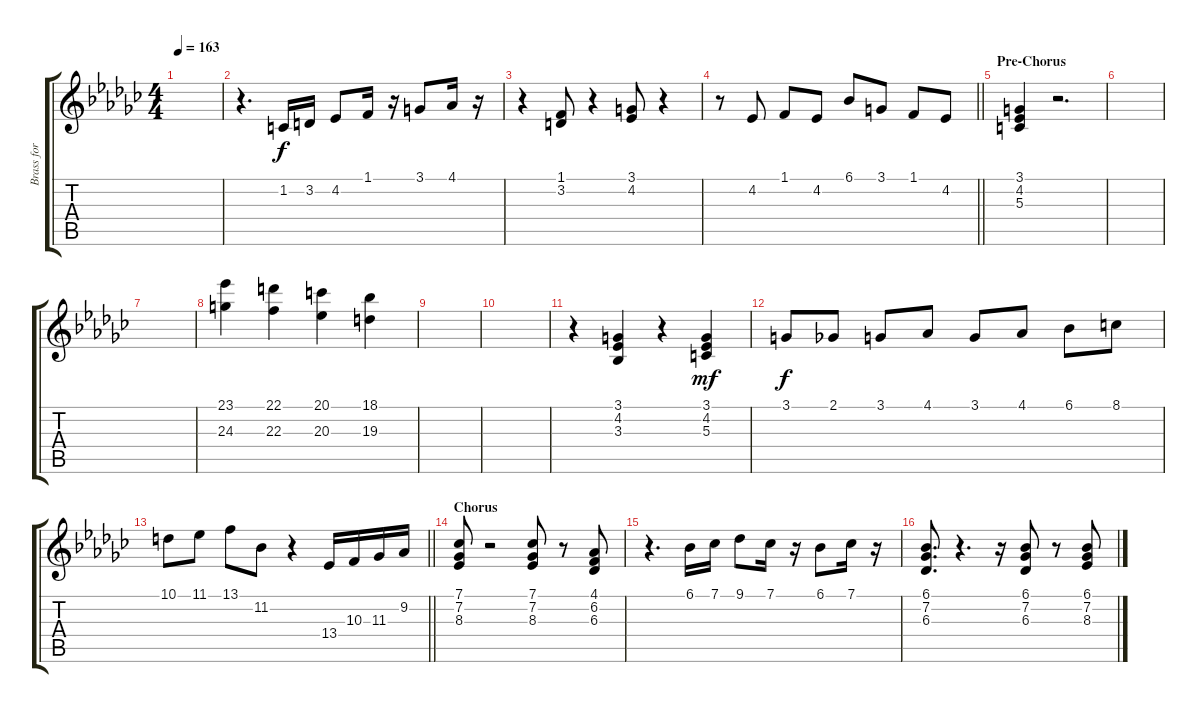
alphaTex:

\track ("Brass for ver2 " "Brass for ") {mute instrument brasssection}
\staff {score tabs}
\tuning (E4 B3 G3 D3 A2 E2) {hide}
\ts (4 4)
\tempo 163
\clef g2
\ks gb
|
r.4{d} 1.2.16 3.2.16 4.2.8 1.1.16 r.16 3.1.8 4.1.16 r.16 |
r.4 (1.1 3.2).8 r.4 (3.1 4.2).8 r.4 |
\barLineRight lightlight
r.8 4.2.8 1.1.8 4.2.8 6.1.8 3.1.8 1.1.8 4.2.8 |
\section ("" "Pre-Chorus")
(3.1 4.2 5.3).4 r.2{d} |
|
|
(23.1 24.3).4 (22.1 22.3).4 (20.1 20.3).4 (18.1 19.3).4 |
|
|
r.4 (3.1 4.2 3.3).4 r.4 (3.1 4.2 5.3).4{dy mf} |
3.1.8{dy f} 2.1.8 3.1.8 4.1.8 3.1.8 4.1.8 6.1.8 8.1.8 |
\barLineRight lightlight
10.1.8 11.1.8 13.1.8 11.2.8 r.4 13.4.16 10.3.16 11.3.16 9.2.16 |
\section ("" "Chorus")
(7.1 7.2 8.3).8 r.2 (7.1 7.2 8.3).8 r.8 (4.1 6.2 6.3).8 |
r.4{d} 6.1.16 7.1.16 9.1.8 7.1.16 r.16 6.1.8 7.1.16 r.16 |
(6.1 7.2 6.3).8{d} r.4{d} r.16 (6.1 7.2 6.3).8 r.8 (6.1 7.2 8.3).8
